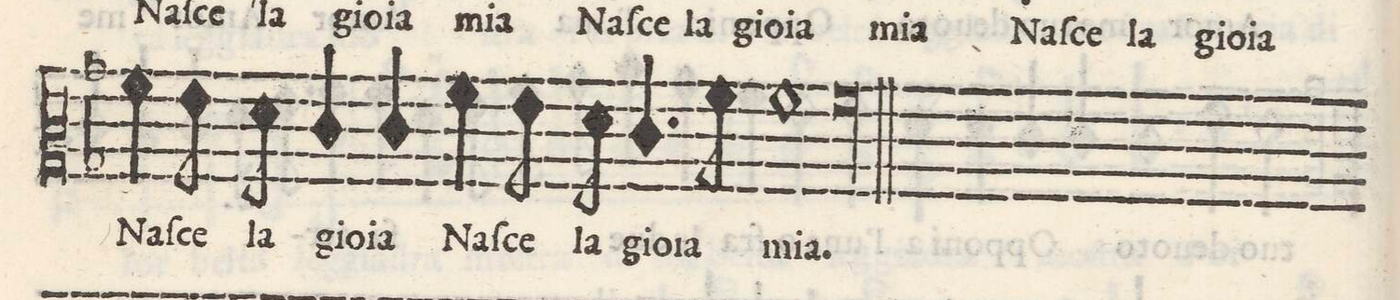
**kern	**text
*I"ALTO	*
*clefC2	*
*k[b-]	*
*met(C)	*
*M2/1	*
4a\	Naſ-
8g\	-ce
8f\	la
4e/	gio-
4e/	-ia
=29-	=29-
4a\	Naſ-
8g\	-ce
8f\	la
4.e/	gio-
8a\	-ia
1a	mi-
=30-	=30-
00a	-a.
==	==
*-	*-
